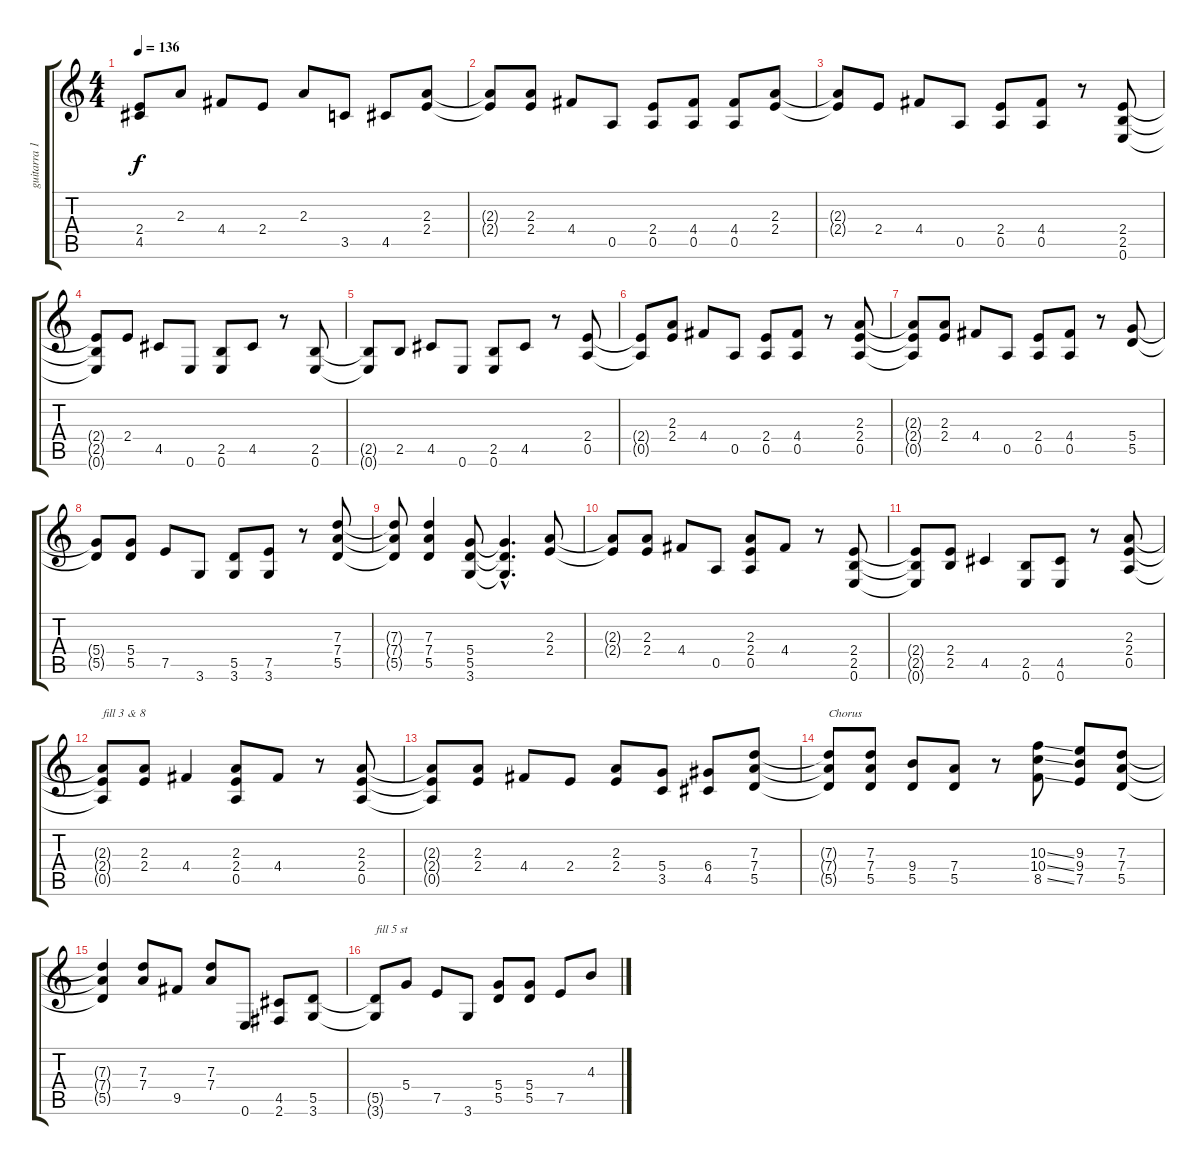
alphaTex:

\track ("guitarra 1" "guitarra 1") {instrument electricguitarclean}
\staff {score tabs}
\tuning (E4 B3 G3 D3 A2 E2) {hide}
\ts (4 4)
\tempo 136
\clef g2
\ks c
(2.4{t} 4.5{t}).8{dy f} 2.3.8 4.4.8 2.4.8 2.3.8 3.5.8 4.5.8 (2.3 2.4).8 |
(2.3{t} 2.4{t}).8 (2.3 2.4).8 4.4.8 0.5.8 (2.4 0.5).8 (4.4 0.5).8 (4.4 0.5).8 (2.3 2.4).8 |
(2.3{t} 2.4{t}).8 2.4.8 4.4.8 0.5.8 (2.4 0.5).8 (4.4 0.5).8 r.8 (2.4 2.5 0.6).8 |
(2.4{t} 2.5{t} 0.6{t}).8 2.4.8 4.5.8 0.6.8 (2.5 0.6).8 4.5.8 r.8 (2.5 0.6).8 |
(2.5{t} 0.6{t}).8 2.5.8 4.5.8 0.6.8 (2.5 0.6).8 4.5.8 r.8 (2.4 0.5).8 |
(2.4{t} 0.5{t}).8 (2.3 2.4).8 4.4.8 0.5.8 (2.4 0.5).8 (4.4 0.5).8 r.8 (2.3 2.4 0.5).8 |
(2.3{t} 2.4{t} 0.5{t}).8 (2.3 2.4).8 4.4.8 0.5.8 (2.4 0.5).8 (4.4 0.5).8 r.8 (5.4 5.5).8 |
(5.4{t} 5.5{t}).8 (5.4 5.5).8 7.5.8 3.6.8 (5.5 3.6).8 (7.5 3.6).8 r.8 (7.3 7.4 5.5).8 |
(7.3{t} 7.4{t} 5.5{t}).8 (7.3 7.4 5.5).4 (5.4 5.5 3.6).8 (5.4{hac t} 5.5{hac t} 3.6{hac t}).4{d} (2.3 2.4).8 |
(2.3{t} 2.4{t}).8 (2.3 2.4).8 4.4.8 0.5.8 (2.3 2.4 0.5).8 4.4.8 r.8 (2.4 2.5 0.6).8 |
(2.4{t} 2.5{t} 0.6{t}).8 (2.4 2.5).8 4.5.4 (2.5 0.6).8 (4.5 0.6).8 r.8 (2.3 2.4 0.5).8 |
(2.3{t} 2.4{t} 0.5{t}).8{txt "fill 3 & 8"} (2.3 2.4).8 4.4.4 (2.3 2.4 0.5).8 4.4.8 r.8 (2.3 2.4 0.5).8 |
(2.3{t} 2.4{t} 0.5{t}).8 (2.3 2.4).8 4.4.8 2.4.8 (2.3 2.4).8 (5.4 3.5).8 (6.4 4.5).8 (7.3 7.4 5.5).8 |
(7.3{t} 7.4{t} 5.5{t}).8{txt "Chorus"} (7.3 7.4 5.5).8 (9.4 5.5).8 (7.4 5.5).8 r.8 (10.3{ss} 10.4{ss} 8.5{ss}).8 (9.3 9.4 7.5).8 (7.3 7.4 5.5).8 |
(7.3{t} 7.4{t} 5.5{t}).4 (7.3 7.4).8 9.5.8 (7.3 7.4).8 0.6.8 (4.5 2.6).8 (5.5 3.6).8 |
(5.5{t} 3.6{t}).8{txt "fill 5 st"} 5.4.8 7.5.8 3.6.8 (5.4 5.5).8 (5.4 5.5).8 7.5.8 4.3.8
